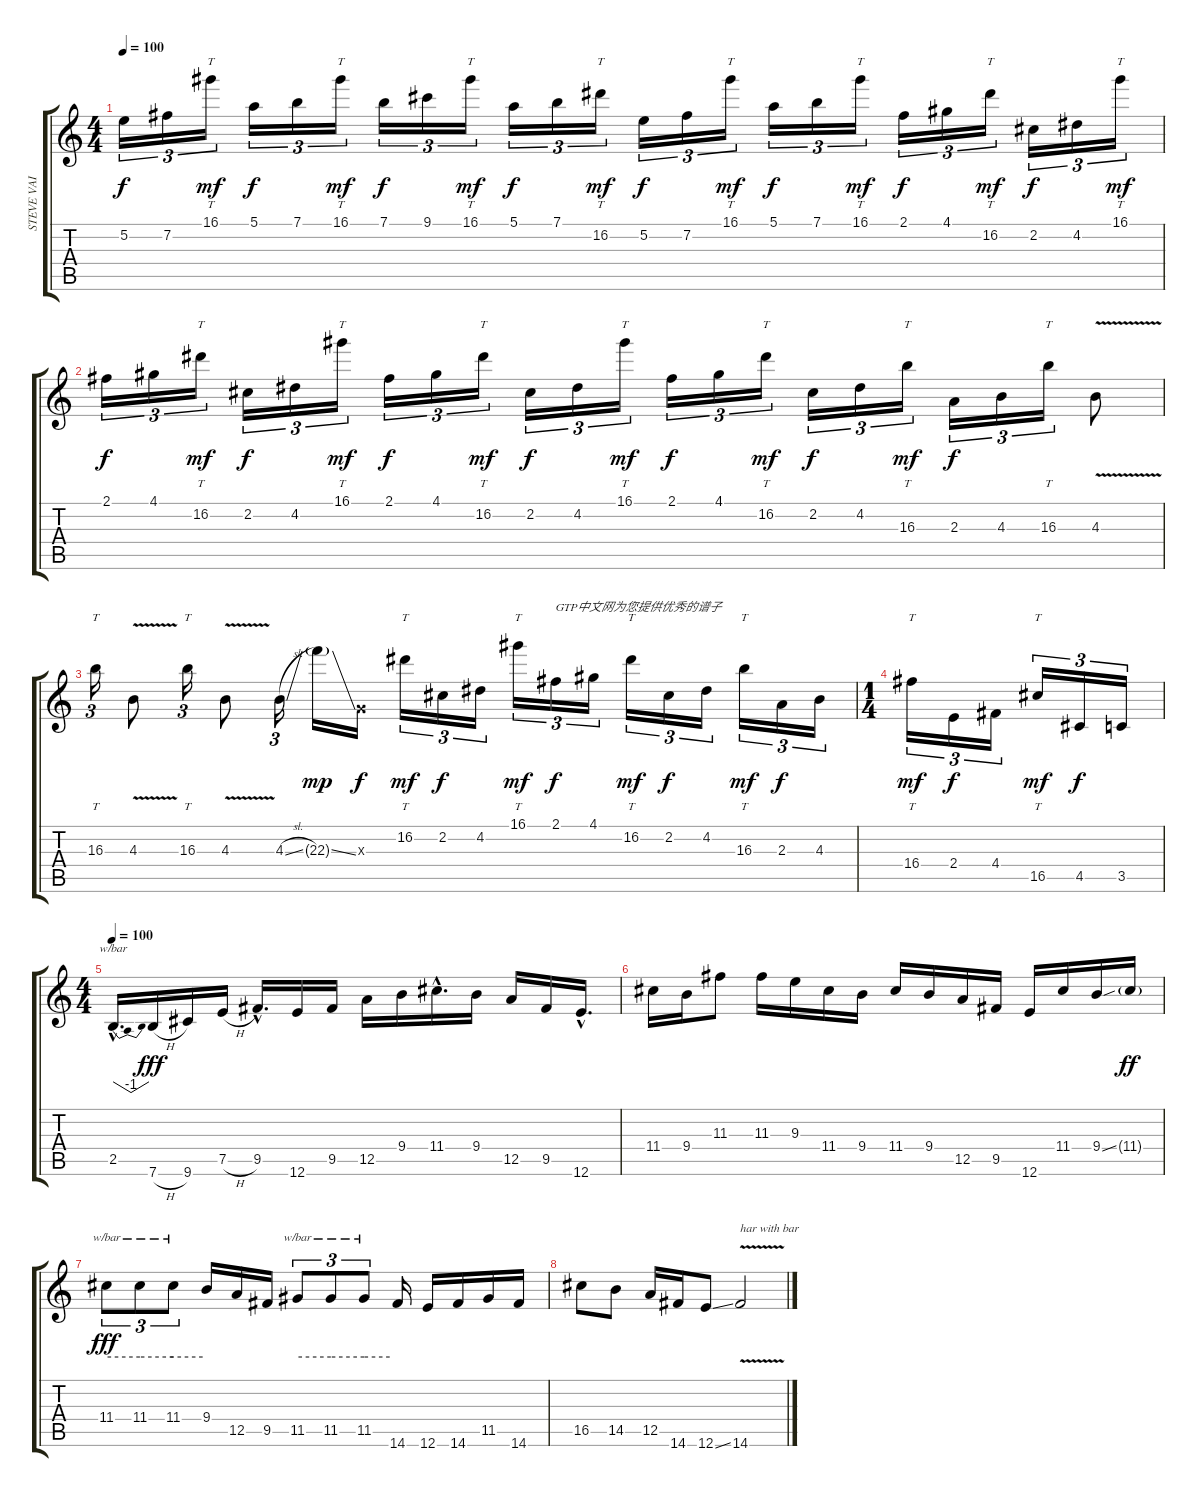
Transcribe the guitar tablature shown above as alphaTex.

\track ("STEVE VAI" "STEVE VAI") {instrument overdrivenguitar}
\staff {score tabs}
\tuning (E4 B3 G3 D3 A2 E2) {hide}
\ts (4 4)
\tempo 100
\clef g2
\ks c
5.2.16{tu (3 2) dy f} 7.2.16{tu (3 2)} 16.1.16{tt tu (3 2) dy mf} 5.1.16{tu (3 2) dy f} 7.1.16{tu (3 2)} 16.1.16{tt tu (3 2) dy mf} 7.1.16{tu (3 2) dy f} 9.1.16{tu (3 2)} 16.1.16{tt tu (3 2) dy mf} 5.1.16{tu (3 2) dy f} 7.1.16{tu (3 2)} 16.2.16{tt tu (3 2) dy mf} 5.2.16{tu (3 2) dy f} 7.2.16{tu (3 2)} 16.1.16{tt tu (3 2) dy mf} 5.1.16{tu (3 2) dy f} 7.1.16{tu (3 2)} 16.1.16{tt tu (3 2) dy mf} 2.1.16{tu (3 2) dy f} 4.1.16{tu (3 2)} 16.2.16{tt tu (3 2) dy mf} 2.2.16{tu (3 2) dy f} 4.2.16{tu (3 2)} 16.1.16{tt tu (3 2) dy mf} |
2.1.16{tu (3 2) dy f} 4.1.16{tu (3 2)} 16.2.16{tt tu (3 2) dy mf} 2.2.16{tu (3 2) dy f} 4.2.16{tu (3 2)} 16.1.16{tt tu (3 2) dy mf} 2.1.16{tu (3 2) dy f} 4.1.16{tu (3 2)} 16.2.16{tt tu (3 2) dy mf} 2.2.16{tu (3 2) dy f} 4.2.16{tu (3 2)} 16.1.16{tt tu (3 2) dy mf} 2.1.16{tu (3 2) dy f} 4.1.16{tu (3 2)} 16.2.16{tt tu (3 2) dy mf} 2.2.16{tu (3 2) dy f} 4.2.16{tu (3 2)} 16.3.16{tt tu (3 2) dy mf} 2.3.16{tu (3 2) dy f} 4.3.16{tu (3 2)} 16.3.16{tt tu (3 2)} 4.3{v}.8 |
16.3.16{tt tu (3 2)} 4.3{v}.8 16.3.16{tt tu (3 2)} 4.3{v}.8 4.3{sl}.16{tu (3 2)} 22.3{ss g}.16{dy mp} 0.3{x}.16{dy f} 16.2.16{tt tu (3 2) dy mf} 2.2.16{tu (3 2) dy f} 4.2.16{tu (3 2)} 16.1.16{tt tu (3 2) dy mf} 2.1.16{tu (3 2) txt "GTP中文网为您提供优秀的谱子" dy f} 4.1.16{tu (3 2)} 16.2.16{tt tu (3 2) dy mf} 2.2.16{tu (3 2) dy f} 4.2.16{tu (3 2)} 16.3.16{tt tu (3 2) dy mf} 2.3.16{tu (3 2) dy f} 4.3.16{tu (3 2)} |
\ts (1 4)
16.4.16{tt tu (3 2) dy mf} 2.4.16{tu (3 2) dy f} 4.4.16{tu (3 2)} 16.5.16{tt tu (3 2) dy mf} 4.5.16{tu (3 2) dy f} 3.5.16{tu (3 2)} |
\ts (4 4)
\tempo 100
2.5{hac}.16{d tbe (dip default 0 0 30 -4 60 0)} 7.6{h}.16{dy fff} 9.6.16 7.5{h}.16 9.5{hac}.16{d} 12.6.16 9.5.16 12.5.16 9.4.16 11.4{hac}.16{d} 9.4.16 12.5.16 9.5.16 12.6{hac}.16{d} |
11.4.16 9.4.16 11.3.8 11.3.16 9.3.16 11.4.16 9.4.16 11.4.16 9.4.16 12.5.16 9.5.16 12.6.16 11.4.16 9.4{ss}.16 11.4{g}.16{dy ff} |
11.4.8{tu (3 2) tbe (hold default 0 0 60 0) dy fff} 11.4.8{tu (3 2) tbe (hold default 0 0 60 0)} 11.4.8{tu (3 2) tbe (hold default 0 0 60 0)} 9.4.16 12.5.16 9.5.16 11.5.8{tu (3 2) tbe (hold default 0 0 60 0)} 11.5.8{tu (3 2) tbe (hold default 0 0 60 0)} 11.5.8{tu (3 2) tbe (hold default 0 0 60 0)} 14.6.16 12.6.16 14.6.16 11.5.16 14.6.16 |
16.5.8 14.5.8 12.5.16 14.6.16 12.6{ss}.8 14.6{v}.2{txt "har with bar"}
